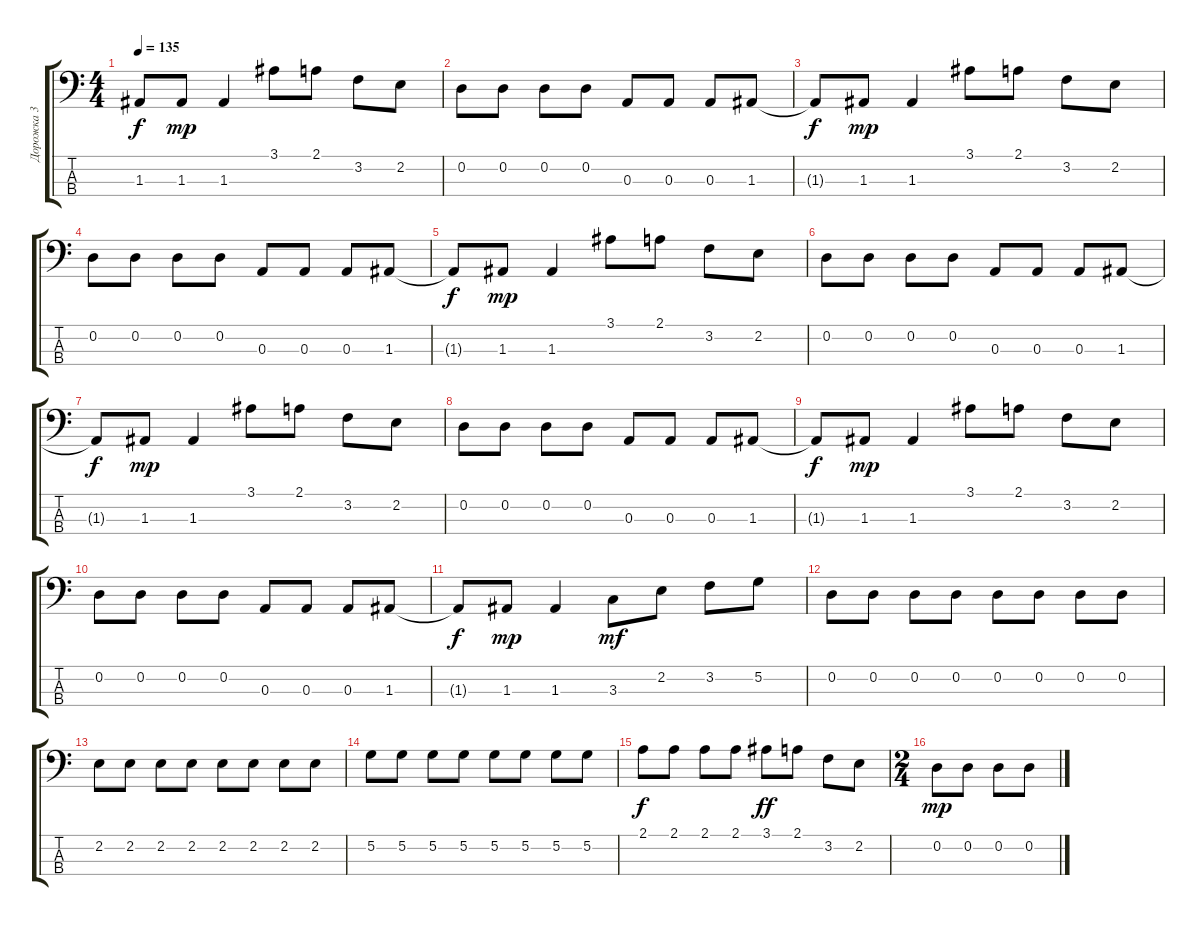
\track ("Дорожка 3" "Дорожка 3") {instrument electricbassfinger}
\staff {score tabs}
\tuning (G2 D2 A1 E1) {hide}
\ts (4 4)
\tempo 135
\clef f4
\ks c
1.3{t}.8{dy f} 1.3.8{dy mp} 1.3.4 3.1.8 2.1.8 3.2.8 2.2.8 |
0.2.8 0.2.8 0.2.8 0.2.8 0.3.8 0.3.8 0.3.8 1.3.8 |
1.3{t}.8{dy f} 1.3.8{dy mp} 1.3.4 3.1.8 2.1.8 3.2.8 2.2.8 |
0.2.8 0.2.8 0.2.8 0.2.8 0.3.8 0.3.8 0.3.8 1.3.8 |
1.3{t}.8{dy f} 1.3.8{dy mp} 1.3.4 3.1.8 2.1.8 3.2.8 2.2.8 |
0.2.8 0.2.8 0.2.8 0.2.8 0.3.8 0.3.8 0.3.8 1.3.8 |
1.3{t}.8{dy f} 1.3.8{dy mp} 1.3.4 3.1.8 2.1.8 3.2.8 2.2.8 |
0.2.8 0.2.8 0.2.8 0.2.8 0.3.8 0.3.8 0.3.8 1.3.8 |
1.3{t}.8{dy f} 1.3.8{dy mp} 1.3.4 3.1.8 2.1.8 3.2.8 2.2.8 |
0.2.8 0.2.8 0.2.8 0.2.8 0.3.8 0.3.8 0.3.8 1.3.8 |
1.3{t}.8{dy f} 1.3.8{dy mp} 1.3.4 3.3.8{dy mf} 2.2.8 3.2.8 5.2.8 |
0.2.8 0.2.8 0.2.8 0.2.8 0.2.8 0.2.8 0.2.8 0.2.8 |
2.2.8 2.2.8 2.2.8 2.2.8 2.2.8 2.2.8 2.2.8 2.2.8 |
5.2.8 5.2.8 5.2.8 5.2.8 5.2.8 5.2.8 5.2.8 5.2.8 |
2.1.8{dy f} 2.1.8 2.1.8 2.1.8 3.1.8{dy ff} 2.1.8 3.2.8 2.2.8 |
\ts (2 4)
0.2.8{dy mp} 0.2.8 0.2.8 0.2.8
